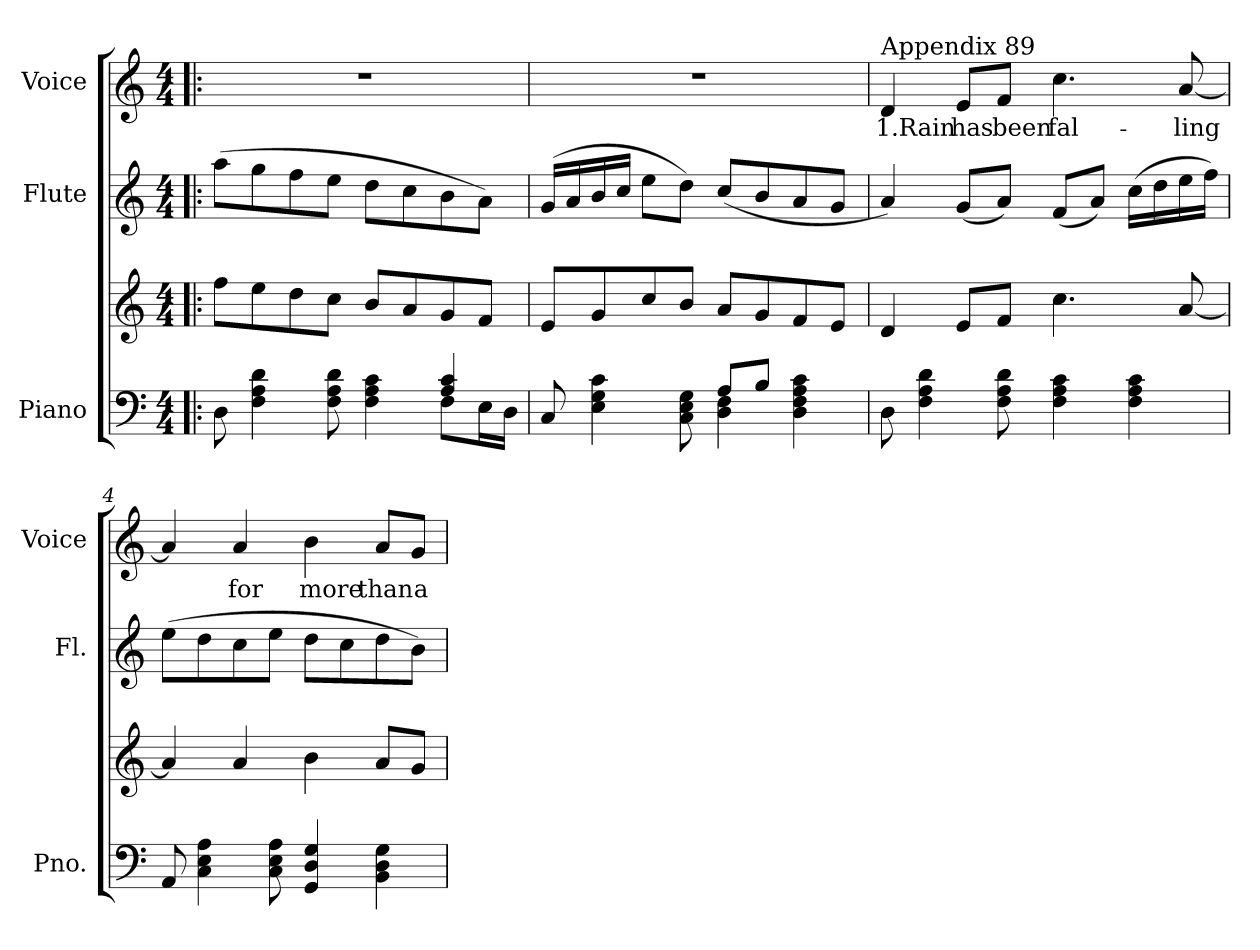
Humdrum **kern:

**kern	**kern	**kern	**kern	**text
*part3	*part3	*part2	*part1	*part1
*staff4	*staff3	*staff2	*staff1	*staff1
*I"Piano	*	*I"Flute	*I"Voice	*
*I'Pno.	*	*I'Fl.	*I'Voice	*
!!LO:PB:g=z
*clefF4	*clefG2	*clefG2	*clefG2	*
*k[]	*k[]	*k[]	*k[]	*
*C:	*C:	*C:	*C:	*
*M4/4	*M4/4	*M4/4	*M4/4	*
*MM104	*MM104	*MM104	*MM104	*
=1!|:	=1!|:	=1!|:	=1!|:	=1!|:
*^	*	*	*	*
8Di\	2.ryy	8ffi\L	(8aai\L	1r	.
4Fi\ 4Ai 4di	.	8eei\	8ggi\	.	.
.	.	8ddi\	8ffi\	.	.
8Fi\ 8Ai 8di	.	8cci\J	8eei\J	.	.
4Fi\ 4Ai 4ci	.	8bi/L	8ddi\L	.	.
.	.	8ai/	8cci\	.	.
4Ai/ 4ci	8Fi\L	8gi/	8bi\	.	.
.	16Ei\L	8fi/J	8ai\J)	.	.
.	16Di\JJ	.	.	.	.
=2	=2	=2	=2	=2	=2
8Ci/	2ryy	8ei/L	(16gi/LL	1r	.
.	.	.	16ai/	.	.
4Ei\ 4Gi 4ci	.	8gi/	16bi/	.	.
.	.	.	16cci/JJ	.	.
.	.	8cci/	8eei\L	.	.
8Ci\ 8Ei 8Gi	.	8bi/J	8ddi\J)	.	.
8Ai/L	4Di\ 4Fi	8ai/L	(8cci/L	.	.
8Bi/J	.	8gi/	8bi/	.	.
4Di\ 4Fi 4Ai 4ci	4ryy	8fi/	8ai/	.	.
.	.	8ei/J	8gi/J	.	.
*v	*v	*	*	*	*
=3	=3	=3	=3	=3
!	!	!	!LO:TX:a:t=Appendix 89	!
!	!	!	!	!LO:LY:b:color=#000000
8Di\	4di/	4ai/)	4di/	1.Rain
4Fi\ 4Ai 4di	.	.	.	.
!	!	!	!	!LO:LY:b:color=#000000
.	8ei/L	(8gi/L	8ei/L	has
!	!	!	!	!LO:LY:b:color=#000000
8Fi\ 8Ai 8di	8fi/J	8ai/J)	8fi/J	been
!	!	!	!	!LO:LY:b:color=#000000
4Fi\ 4Ai 4ci	4.cci\	(8fi/L	4.cci\	fal-
.	.	8ai/J)	.	.
4Fi\ 4Ai 4ci	.	(16cci\LL	.	.
.	.	16ddi\	.	.
!	!	!	!	!LO:LY:b:color=#000000
.	[8ai/	16eei\	[8ai/	-ling
.	.	16ffi\JJ)	.	.
=4	=4	=4	=4	=4
8AAi/	4ai/]	(8eei\L	4ai/]	.
4Ci\ 4Ei 4Ai	.	8ddi\	.	.
!	!	!	!	!LO:LY:b:color=#000000
.	4ai/	8cci\	4ai/	for
8Ci\ 8Ei 8Ai	.	8eei\J	.	.
!	!	!	!	!LO:LY:b:color=#000000
4GGi/ 4Di 4Gi	4bi\	8ddi\L	4bi\	more
.	.	8cci\	.	.
!	!	!	!	!LO:LY:b:color=#000000
4BBi\ 4Di 4Gi	8ai/L	8ddi\	8ai/L	than
!	!	!	!	!LO:LY:b:color=#000000
.	8gi/J	8bi\J)	8gi/J	a
=	=	=	=	=
*-	*-	*-	*-	*-
